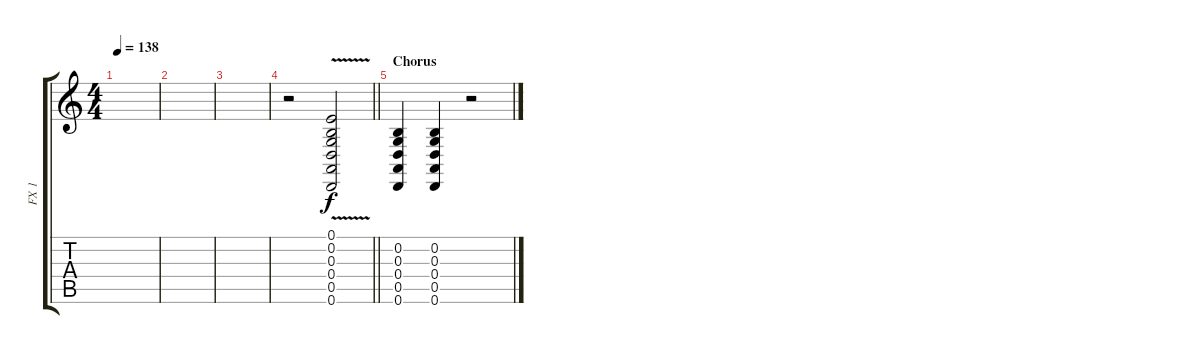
\track ("FX 1" "FX 1") {instrument stringensemble1}
\staff {score tabs}
\tuning (E4 B3 G3 D3 A2 D2) {hide}
\ts (4 4)
\tempo 138
\clef g2
\ks c
|
|
|
\barLineRight lightlight
r.2 (0.1 0.2 0.3 0.4{v} 0.5 0.6).2{instrument reversecymbal} |
\section ("" "Chorus")
(0.2 0.3 0.4 0.5 0.6).4{instrument melodictom} (0.2 0.3 0.4 0.5 0.6).4 r.2
